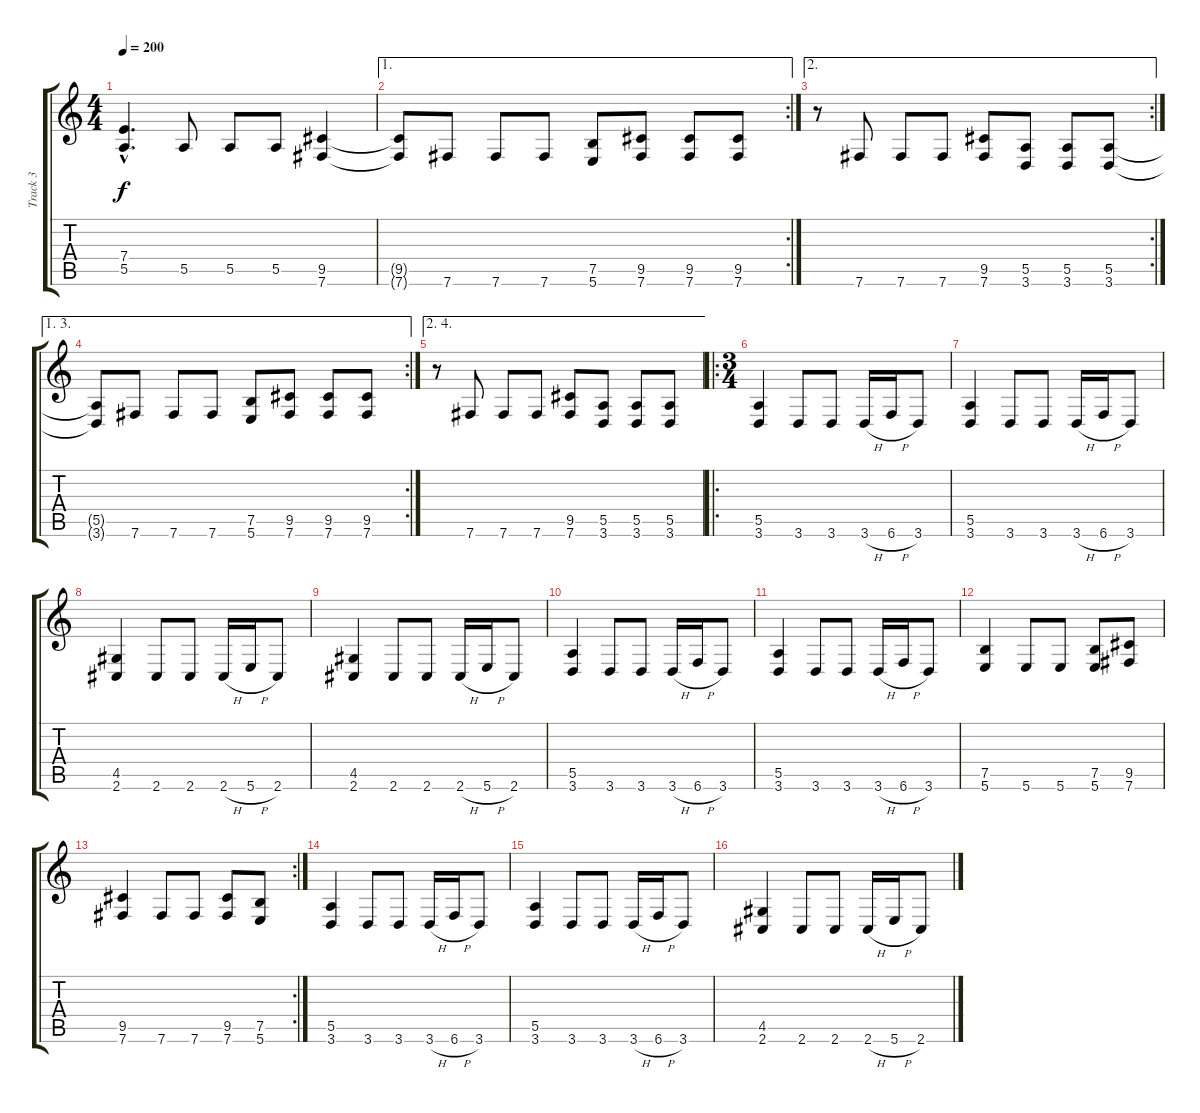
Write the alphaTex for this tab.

\track ("Track 3" "Track 3") {instrument distortionguitar}
\staff {score tabs}
\tuning (B3 Gb3 D3 A2 E2 B1) {hide}
\ts (4 4)
\tempo 200
\clef g2
\ks c
(7.4{hac} 5.5{hac}).4{d dy f} 5.5.8 5.5.8 5.5.8 (9.5 7.6).4 |
\ae 1
\rc 2
(9.5{t} 7.6{t}).8 7.6.8 7.6.8 7.6.8 (7.5 5.6).8 (9.5 7.6).8 (9.5 7.6).8 (9.5 7.6).8 |
\ae 2
\rc 2
r.8 7.6.8 7.6.8 7.6.8 (9.5 7.6).8 (5.5 3.6).8 (5.5 3.6).8 (5.5 3.6).8 |
\ae (1 3)
\rc 2
(5.5{t} 3.6{t}).8 7.6.8 7.6.8 7.6.8 (7.5 5.6).8 (9.5 7.6).8 (9.5 7.6).8 (9.5 7.6).8 |
\ae (2 4)
r.8 7.6.8 7.6.8 7.6.8 (9.5 7.6).8 (5.5 3.6).8 (5.5 3.6).8 (5.5 3.6).8 |
\ro
\ts (3 4)
(5.5 3.6).4 3.6.8 3.6.8 3.6{h}.16 6.6{h}.16 3.6.8 |
(5.5 3.6).4 3.6.8 3.6.8 3.6{h}.16 6.6{h}.16 3.6.8 |
(4.5 2.6).4 2.6.8 2.6.8 2.6{h}.16 5.6{h}.16 2.6.8 |
(4.5 2.6).4 2.6.8 2.6.8 2.6{h}.16 5.6{h}.16 2.6.8 |
(5.5 3.6).4 3.6.8 3.6.8 3.6{h}.16 6.6{h}.16 3.6.8 |
(5.5 3.6).4 3.6.8 3.6.8 3.6{h}.16 6.6{h}.16 3.6.8 |
(7.5 5.6).4 5.6.8 5.6.8 (7.5 5.6).8 (9.5 7.6).8 |
\rc 2
(9.5 7.6).4 7.6.8 7.6.8 (9.5 7.6).8 (7.5 5.6).8 |
(5.5 3.6).4 3.6.8 3.6.8 3.6{h}.16 6.6{h}.16 3.6.8 |
(5.5 3.6).4 3.6.8 3.6.8 3.6{h}.16 6.6{h}.16 3.6.8 |
(4.5 2.6).4 2.6.8 2.6.8 2.6{h}.16 5.6{h}.16 2.6.8
